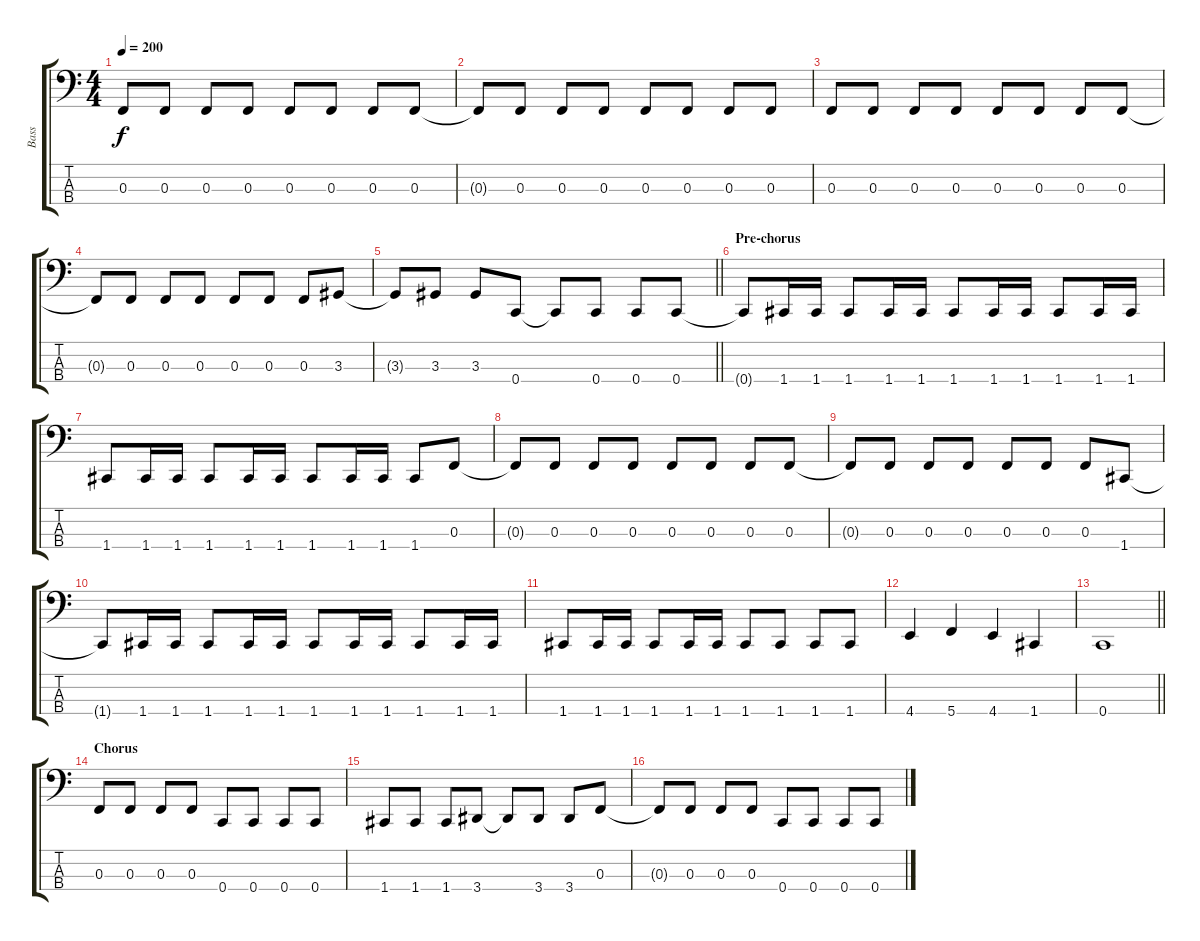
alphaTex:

\track ("Bass" "Bass") {instrument electricbassfinger}
\staff {score tabs}
\tuning (Eb2 Bb1 F1 C1) {hide}
\ts (4 4)
\tempo 200
\clef f4
\ks c
0.3.8{dy f} 0.3.8 0.3.8 0.3.8 0.3.8 0.3.8 0.3.8 0.3.8 |
0.3{t}.8 0.3.8 0.3.8 0.3.8 0.3.8 0.3.8 0.3.8 0.3.8 |
0.3.8 0.3.8 0.3.8 0.3.8 0.3.8 0.3.8 0.3.8 0.3.8 |
0.3{t}.8 0.3.8 0.3.8 0.3.8 0.3.8 0.3.8 0.3.8 3.3.8 |
\barLineRight lightlight
3.3{t}.8 3.3.8 3.3.8 0.4.8 0.4{t}.8 0.4.8 0.4.8 0.4.8 |
\section ("" "Pre-chorus")
0.4{t}.8 1.4.16 1.4.16 1.4.8 1.4.16 1.4.16 1.4.8 1.4.16 1.4.16 1.4.8 1.4.16 1.4.16 |
1.4.8 1.4.16 1.4.16 1.4.8 1.4.16 1.4.16 1.4.8 1.4.16 1.4.16 1.4.8 0.3.8 |
0.3{t}.8 0.3.8 0.3.8 0.3.8 0.3.8 0.3.8 0.3.8 0.3.8 |
0.3{t}.8 0.3.8 0.3.8 0.3.8 0.3.8 0.3.8 0.3.8 1.4.8 |
1.4{t}.8 1.4.16 1.4.16 1.4.8 1.4.16 1.4.16 1.4.8 1.4.16 1.4.16 1.4.8 1.4.16 1.4.16 |
1.4.8 1.4.16 1.4.16 1.4.8 1.4.16 1.4.16 1.4.8 1.4.8 1.4.8 1.4.8 |
4.4.4 5.4.4 4.4.4 1.4.4 |
\barLineRight lightlight
0.4.1 |
\section ("" "Chorus")
0.3.8 0.3.8 0.3.8 0.3.8 0.4.8 0.4.8 0.4.8 0.4.8 |
1.4.8 1.4.8 1.4.8 3.4.8 3.4{t}.8 3.4.8 3.4.8 0.3.8 |
0.3{t}.8 0.3.8 0.3.8 0.3.8 0.4.8 0.4.8 0.4.8 0.4.8
